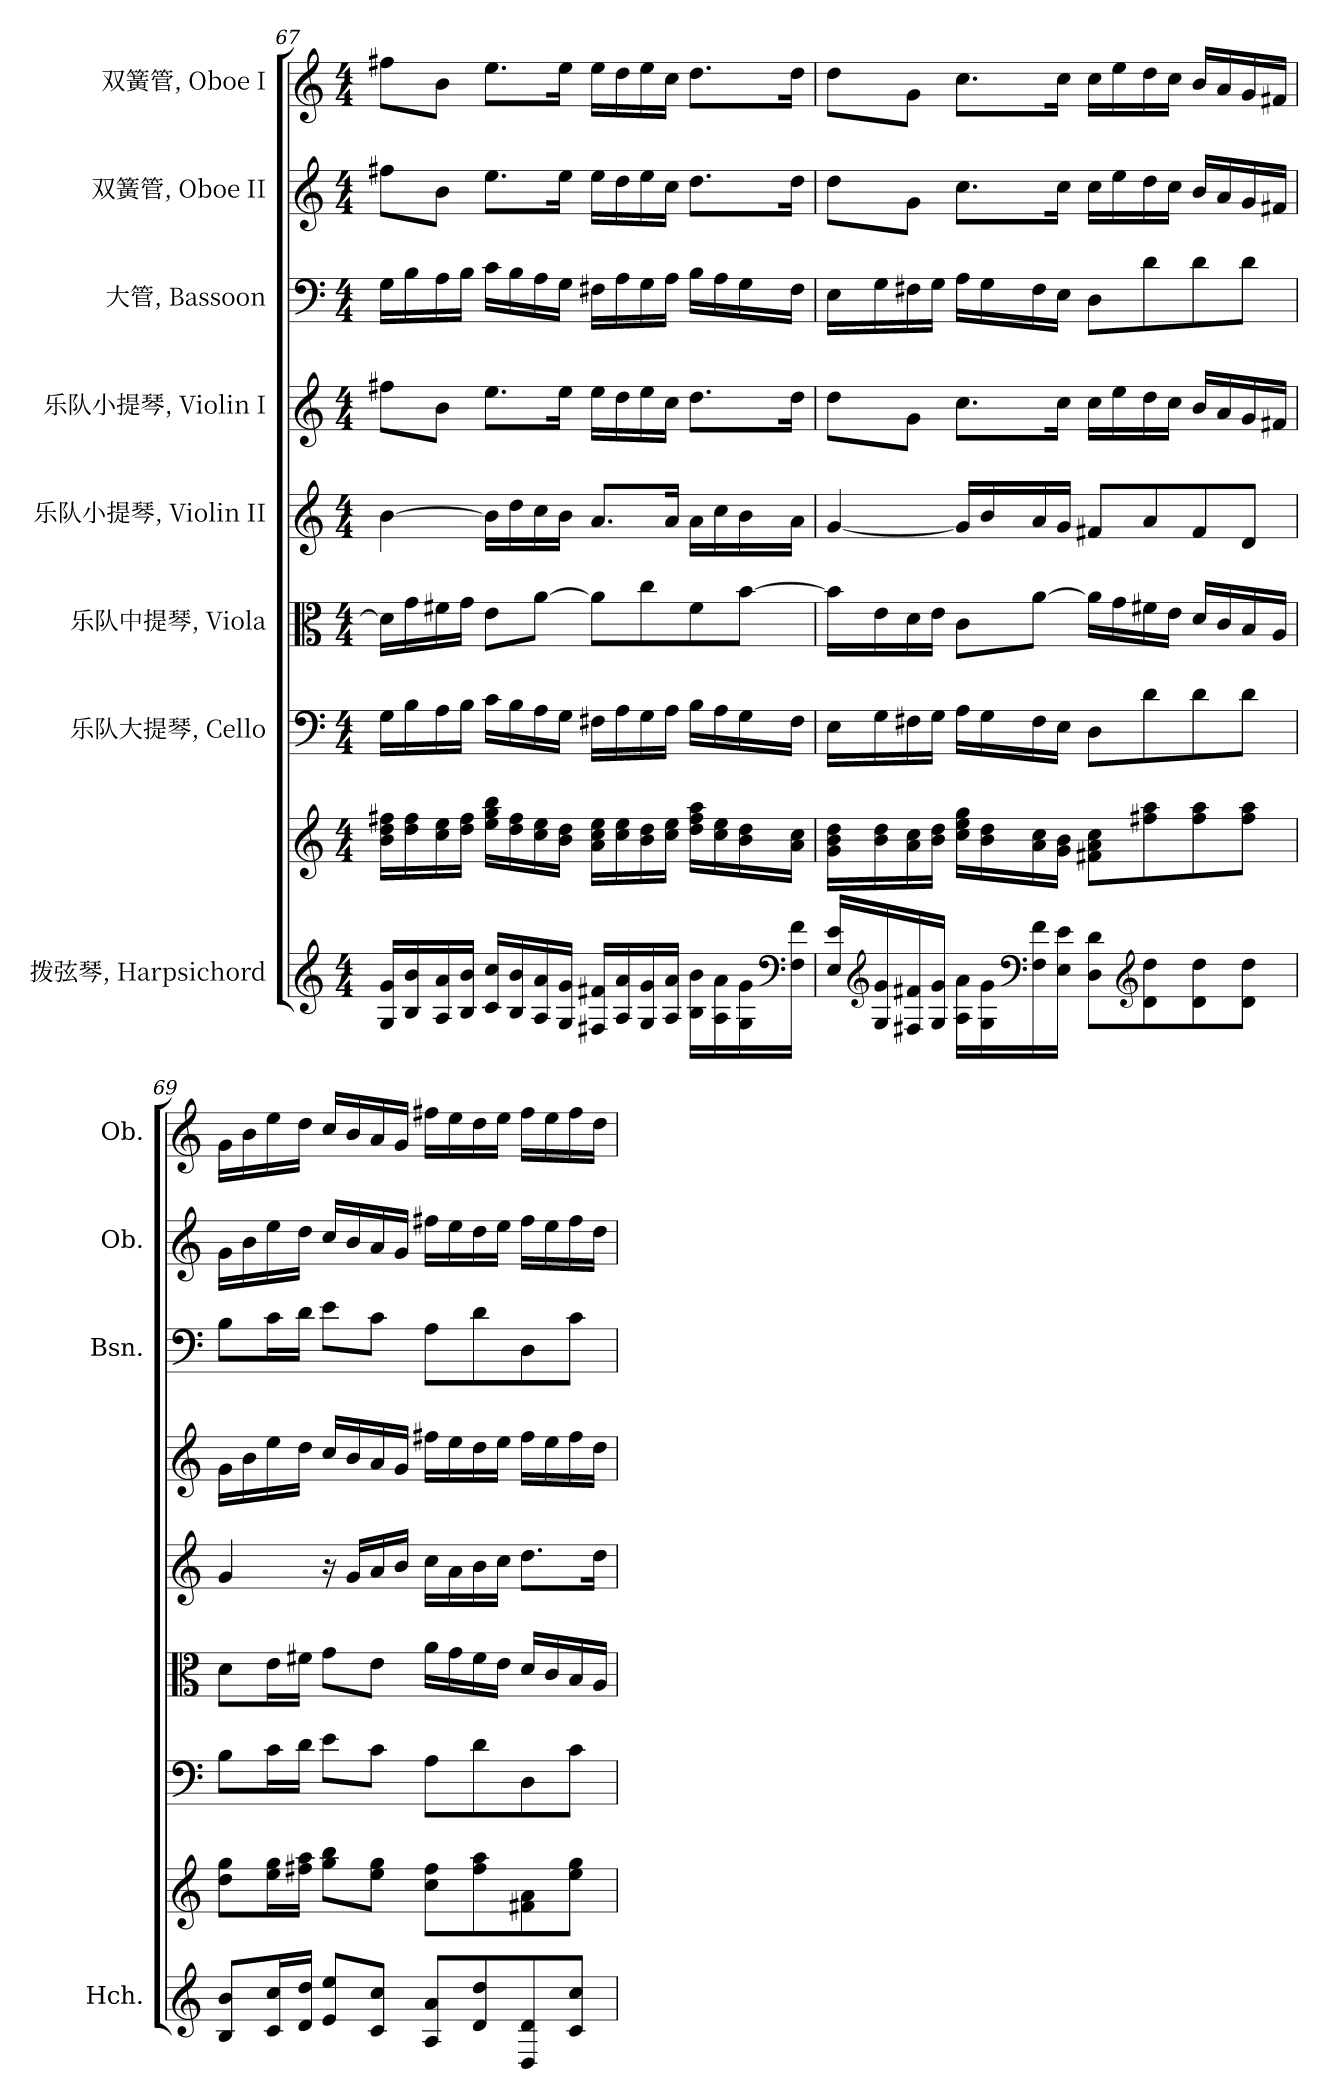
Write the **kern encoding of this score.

**kern	**kern	**kern	**kern	**kern	**kern	**kern	**kern	**kern
*part8	*part8	*part7	*part6	*part5	*part4	*part3	*part2	*part1
*staff9	*staff8	*staff7	*staff6	*staff5	*staff4	*staff3	*staff2	*staff1
*I"拨弦琴, Harpsichord	*	*I"乐队大提琴, Cello	*I"乐队中提琴, Viola	*I"乐队小提琴, Violin II	*I"乐队小提琴, Violin I	*I"大管, Bassoon	*I"双簧管, Oboe II	*I"双簧管, Oboe I
*I'Hch.	*	*	*	*	*	*I'Bsn.	*I'Ob.	*I'Ob.
!!LO:PB:g=z
*clefG2	*clefG2	*clefF4	*clefC3	*clefG2	*clefG2	*clefF4	*clefG2	*clefG2
*k[]	*k[]	*k[]	*k[]	*k[]	*k[]	*k[]	*k[]	*k[]
*M4/4	*M4/4	*M4/4	*M4/4	*M4/4	*M4/4	*M4/4	*M4/4	*M4/4
=67	=67	=67	=67	=67	=67	=67	=67	=67
16G/ 16g/LL	16b\ 16dd\ 16ff#X\LL	16G\LL	16d\LL]	[4b\	8ff#X\L	16G\LL	8ff#X\L	8ff#X\L
16B/ 16b/	16dd\ 16ff#\	16B\	16g\	.	.	16B\	.	.
16A/ 16a/	16cc\ 16ee\	16A\	16f#X\	.	8b\J	16A\	8b\J	8b\J
16B/ 16b/JJ	16dd\ 16ff#\JJ	16B\JJ	16g\JJ	.	.	16B\JJ	.	.
16c/ 16cc/LL	16ee\ 16gg\ 16bb\LL	16c\LL	8e\L	16b\LL]	8.ee\L	16c\LL	8.ee\L	8.ee\L
16B/ 16b/	16dd\ 16ff#\	16B\	.	16dd\	.	16B\	.	.
16A/ 16a/	16cc\ 16ee\	16A\	[8a\J	16cc\	.	16A\	.	.
16G/ 16g/JJ	16b\ 16dd\JJ	16G\JJ	.	16b\JJ	16ee\Jk	16G\JJ	16ee\Jk	16ee\Jk
16F#X/ 16f#X/LL	16a\ 16cc\ 16ee\LL	16F#X\LL	8a\L]	8.a/L	16ee\LL	16F#X\LL	16ee\LL	16ee\LL
16A/ 16a/	16cc\ 16ee\	16A\	.	.	16dd\	16A\	16dd\	16dd\
16G/ 16g/	16b\ 16dd\	16G\	8cc\	.	16ee\	16G\	16ee\	16ee\
16A/ 16a/JJ	16cc\ 16ee\JJ	16A\JJ	.	16a/Jk	16cc\JJ	16A\JJ	16cc\JJ	16cc\JJ
16B\ 16b\LL	16dd\ 16ff#\ 16aa\LL	16B\LL	8f#\	16a\LL	8.dd\L	16B\LL	8.dd\L	8.dd\L
16A\ 16a\	16cc\ 16ee\	16A\	.	16cc\	.	16A\	.	.
16G\ 16g\	16b\ 16dd\	16G\	[8b\J	16b\	.	16G\	.	.
*clefF4	*	*	*	*	*	*	*	*
16F#\ 16f#\JJ	16a\ 16cc\JJ	16F#\JJ	.	16a\JJ	16dd\Jk	16F#\JJ	16dd\Jk	16dd\Jk
!!LO:PB:g=z
=68	=68	=68	=68	=68	=68	=68	=68	=68
16E/ 16e/LL	16g\ 16b\ 16dd\LL	16E\LL	16b\LL]	[4g/	8dd\L	16E\LL	8dd\L	8dd\L
*clefG2	*	*	*	*	*	*	*	*
16G/ 16g/	16b\ 16dd\	16G\	16e\	.	.	16G\	.	.
16F#X/ 16f#X/	16a\ 16cc\	16F#X\	16d\	.	8g\J	16F#X\	8g\J	8g\J
16G/ 16g/JJ	16b\ 16dd\JJ	16G\JJ	16e\JJ	.	.	16G\JJ	.	.
16A\ 16a\LL	16cc\ 16ee\ 16gg\LL	16A\LL	8c\L	16g/LL]	8.cc\L	16A\LL	8.cc\L	8.cc\L
16G\ 16g\	16b\ 16dd\	16G\	.	16b/	.	16G\	.	.
*clefF4	*	*	*	*	*	*	*	*
16F#\ 16f#\	16a\ 16cc\	16F#\	[8a\J	16a/	.	16F#\	.	.
16E\ 16e\JJ	16g\ 16b\JJ	16E\JJ	.	16g/JJ	16cc\Jk	16E\JJ	16cc\Jk	16cc\Jk
8D\ 8d\L	8f#X\ 8a\ 8cc\L	8D\L	16a\LL]	8f#X/L	16cc\LL	8D\L	16cc\LL	16cc\LL
.	.	.	16g\	.	16ee\	.	16ee\	16ee\
*clefG2	*	*	*	*	*	*	*	*
8d\ 8dd\	8ff#X\ 8aa\	8d\	16f#X\	8a/	16dd\	8d\	16dd\	16dd\
.	.	.	16e\JJ	.	16cc\JJ	.	16cc\JJ	16cc\JJ
8d\ 8dd\	8ff#\ 8aa\	8d\	16d/LL	8f#/	16b/LL	8d\	16b/LL	16b/LL
.	.	.	16c/	.	16a/	.	16a/	16a/
8d\ 8dd\J	8ff#\ 8aa\J	8d\J	16B/	8d/J	16g/	8d\J	16g/	16g/
.	.	.	16A/JJ	.	16f#X/JJ	.	16f#X/JJ	16f#X/JJ
=69	=69	=69	=69	=69	=69	=69	=69	=69
8B/ 8b/L	8dd\ 8gg\L	8B\L	8d\L	4g/	16g\LL	8B\L	16g\LL	16g\LL
.	.	.	.	.	16b\	.	16b\	16b\
16c/ 16cc/L	16ee\ 16gg\L	16c\L	16e\L	.	16ee\	16c\L	16ee\	16ee\
16d/ 16dd/JJ	16ff#X\ 16aa\JJ	16d\JJ	16f#X\JJ	.	16dd\JJ	16d\JJ	16dd\JJ	16dd\JJ
8e/ 8ee/L	8gg\ 8bb\L	8e\L	8g\L	16r	16cc/LL	8e\L	16cc/LL	16cc/LL
.	.	.	.	16g/LL	16b/	.	16b/	16b/
8c/ 8cc/J	8ee\ 8gg\J	8c\J	8e\J	16a/	16a/	8c\J	16a/	16a/
.	.	.	.	16b/JJ	16g/JJ	.	16g/JJ	16g/JJ
8A/ 8a/L	8cc\ 8ff#\L	8A\L	16a\LL	16cc\LL	16ff#X\LL	8A\L	16ff#X\LL	16ff#X\LL
.	.	.	16g\	16a\	16ee\	.	16ee\	16ee\
8d/ 8dd/	8ff#\ 8aa\	8d\	16f#\	16b\	16dd\	8d\	16dd\	16dd\
.	.	.	16e\JJ	16cc\JJ	16ee\JJ	.	16ee\JJ	16ee\JJ
8D/ 8d/	8f#X\ 8a\	8D\	16d/LL	8.dd\L	16ff#\LL	8D\	16ff#\LL	16ff#\LL
.	.	.	16c/	.	16ee\	.	16ee\	16ee\
8c/ 8cc/J	8ee\ 8gg\J	8c\J	16B/	.	16ff#\	8c\J	16ff#\	16ff#\
.	.	.	16A/JJ	16dd\Jk	16dd\JJ	.	16dd\JJ	16dd\JJ
=	=	=	=	=	=	=	=	=
*-	*-	*-	*-	*-	*-	*-	*-	*-
